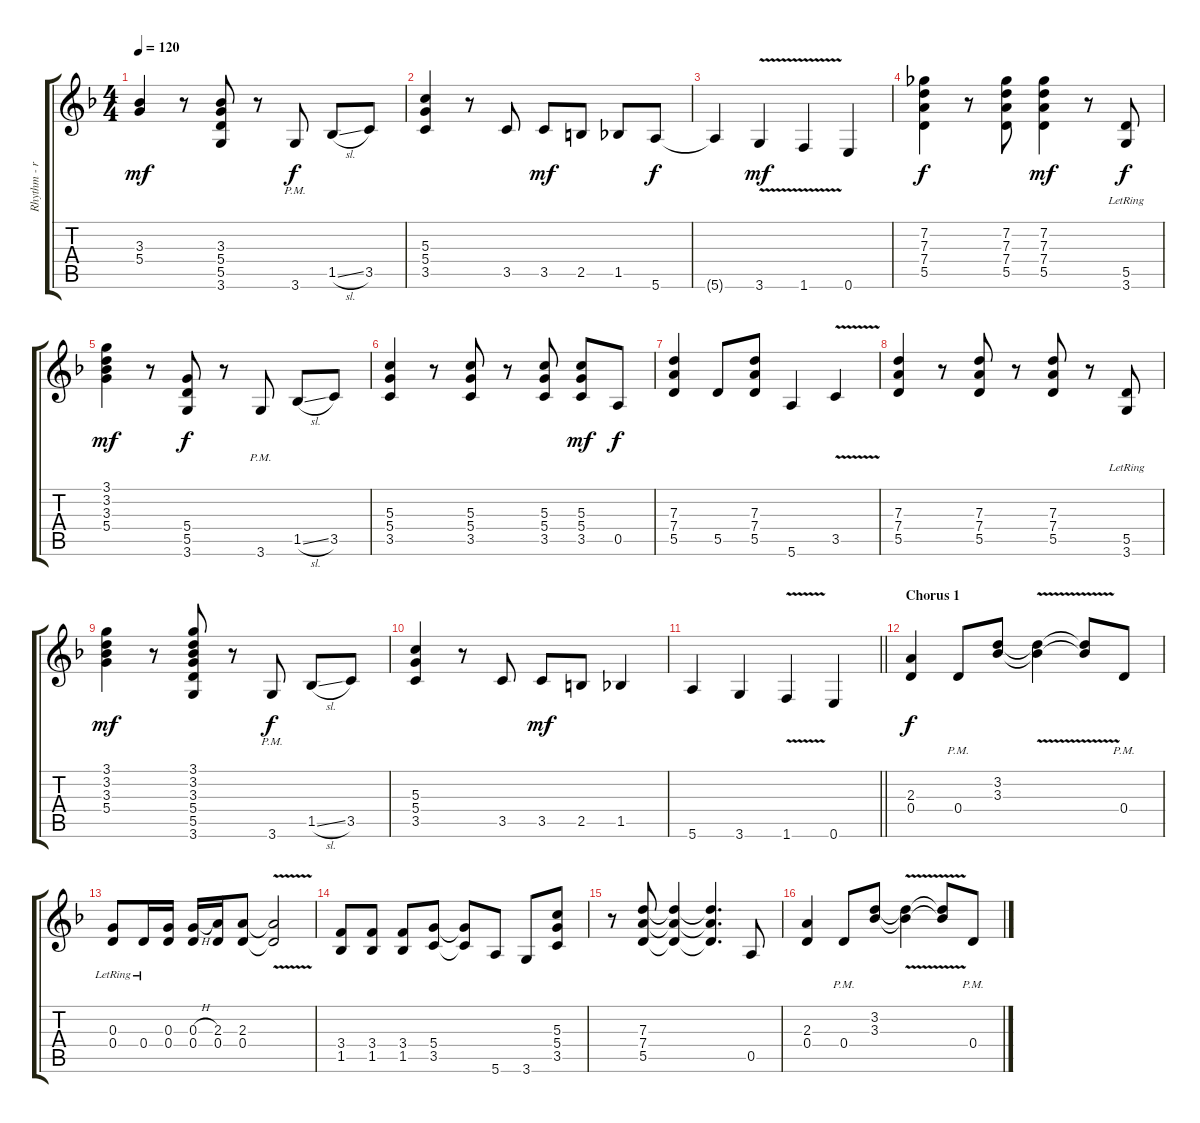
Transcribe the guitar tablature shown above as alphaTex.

\track ("Rhythm - right" "Rhythm - r") {instrument distortionguitar}
\staff {score tabs}
\tuning (E4 B3 G3 D3 A2 E2) {hide}
\ts (4 4)
\tempo 120
\clef g2
\ks dminor
(3.3 5.4).4{dy mf} r.8 (3.3 5.4 5.5 3.6).8 r.8 3.6{pm}.8{dy f} 1.5{sl}.8 3.5.8 |
(5.3 5.4 3.5).4 r.8 3.5.8 3.5.8{dy mf} 2.5.8 1.5.8 5.6.8{dy f} |
5.6{t}.4 3.6{v}.4{dy mf} 1.6{v}.4 0.6.4 |
(7.2 7.3 7.4 5.5).4{dy f} r.8 (7.2 7.3 7.4 5.5).8 (7.2 7.3 7.4 5.5).4{dy mf} r.8 (5.5 3.6{lr}).8{dy f} |
(3.1 3.2 3.3 5.4).4{dy mf} r.8 (5.4 5.5 3.6).8{dy f} r.8 3.6{pm}.8 1.5{sl}.8 3.5.8 |
(5.3 5.4 3.5).4 r.8 (5.3 5.4 3.5).8 r.8 (5.3 5.4 3.5).8 (5.3 5.4 3.5).8{dy mf} 0.5.8{dy f} |
(7.3 7.4 5.5).4 5.5.8 (7.3 7.4 5.5).8 5.6.4 3.5{v}.4 |
(7.3 7.4 5.5).4 r.8 (7.3 7.4 5.5).8 r.8 (7.3 7.4 5.5).8 r.8 (5.5 3.6{lr}).8 |
(3.1 3.2 3.3 5.4).4{dy mf} r.8 (3.1 3.2 3.3 5.4 5.5 3.6).8 r.8 3.6{pm}.8{dy f} 1.5{sl}.8 3.5.8 |
(5.3 5.4 3.5).4 r.8 3.5.8 3.5.8{dy mf} 2.5.8 1.5.4 |
\barLineRight lightlight
5.6.4 3.6.4 1.6{v}.4 0.6.4 |
\section ("" "Chorus 1")
(2.3 0.4).4{dy f} 0.4{pm}.8 (3.2 3.3).8 (3.2{v t} 3.3{v t}).4 (3.2{t} 3.3{t}).8 0.4{pm}.8 |
(0.3{lr} 0.4{lr}).8 0.4{lr}.16 (0.3 0.4).16 (0.3{h} 0.4).16 (2.3 0.4).16 (2.3 0.4).8 (2.3{v t} 0.4{t}).2 |
(3.4 1.5).8 (3.4 1.5).8 (3.4 1.5).8 (5.4 3.5).8 (5.4{t} 3.5{t}).8 5.6.8 3.6.8 (5.3 5.4 3.5).8 |
r.8 (7.3 7.4 5.5).8 (7.3{t} 7.4{t} 5.5{t}).4 (7.3{t} 7.4{t} 5.5{t}).4{d} 0.5.8 |
(2.3 0.4).4 0.4{pm}.8 (3.2 3.3).8 (3.2{v t} 3.3{v t}).4 (3.2{t} 3.3{t}).8 0.4{pm}.8
